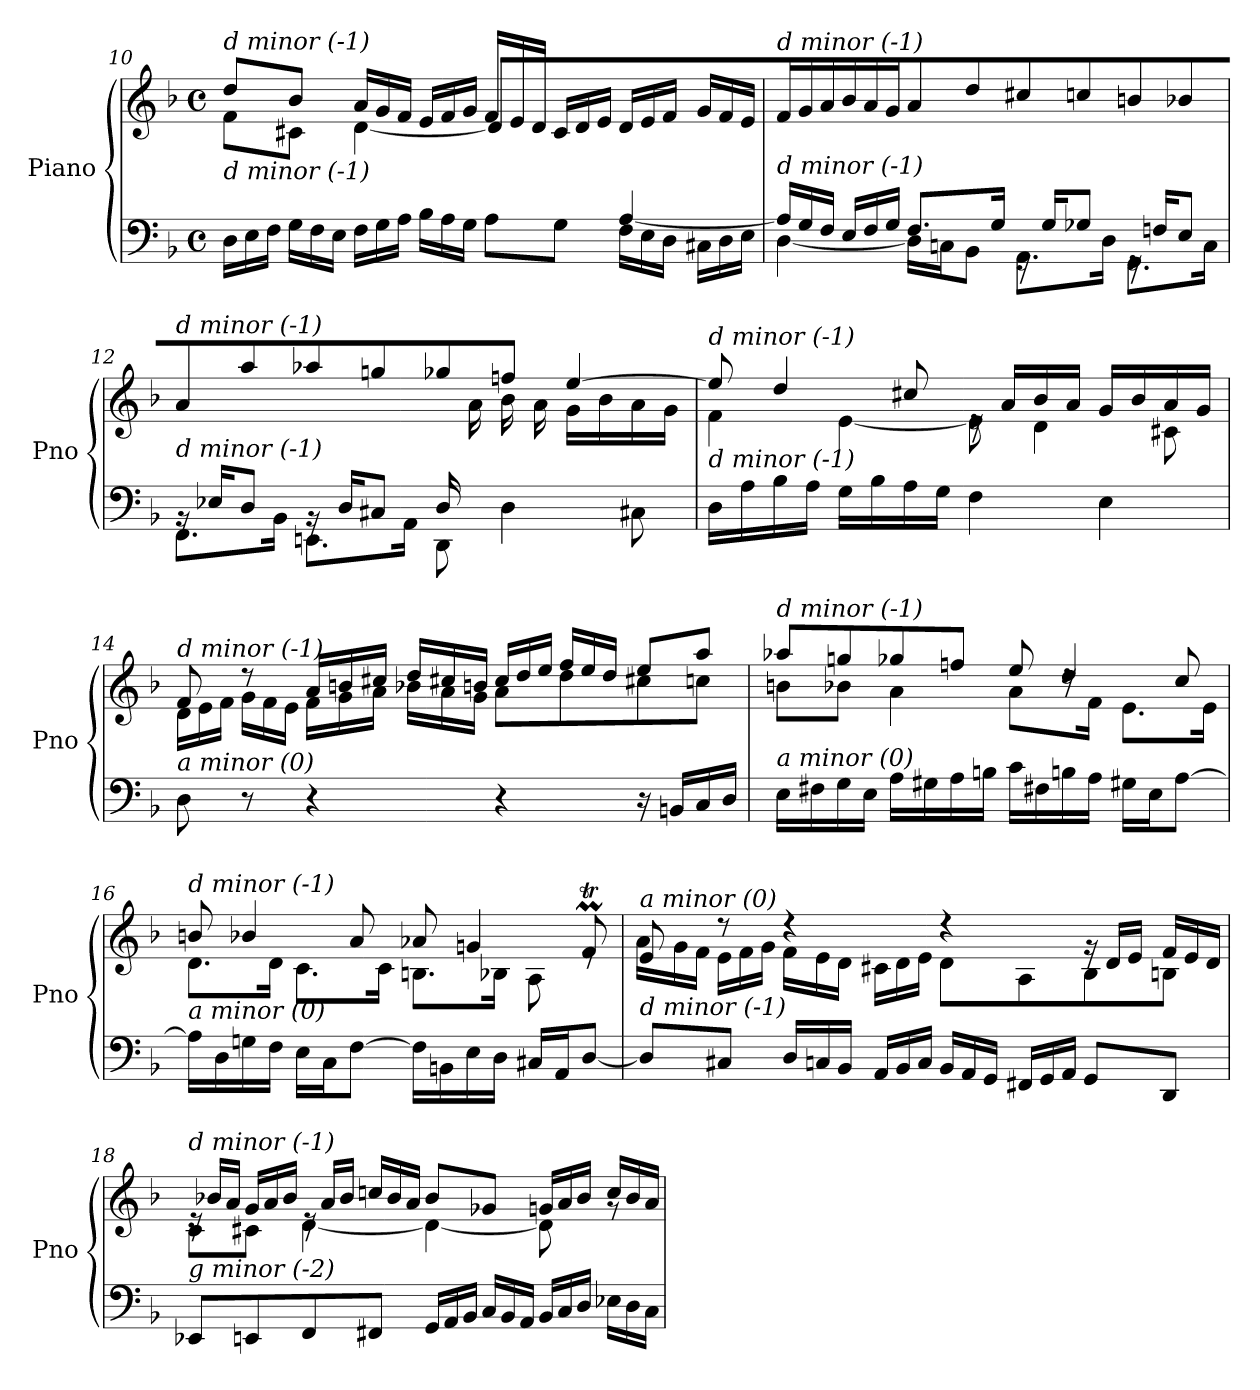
**kern	**kern
*part1	*part1
*staff2	*staff1
*I"Piano	*
*I'Pno	*
!!LO:LB:g=z
*clefF4	*clefG2
*k[b-]	*k[b-]
*M4/4	*M4/4
*met(c)	*met(c)
=10	=10
*^	*
*	*Xtuplet	*
*	*^	*^
*	*	*	*	*^
!	!	!	!LO:TX:i:t=d minor (-1)	!	!
!LO:TX:i:t=d minor (-1)	!	!	!	!	!
2ryy	24D\LL	2.ryy	8dd/L	8f\L	2.ryy
.	24E\	.	.	.	.
.	24F\JJ	.	.	.	.
.	24G\LL	.	8b-/J	8c#X\J	.
.	24F\	.	.	.	.
.	24E\JJ	.	.	.	.
*	*	*	*Xtuplet	*	*
.	24F\LL	.	24a/LL	[4d\	.
.	24G\	.	24g/	.	.
.	24A\JJ	.	24f/JJ	.	.
.	24B-\LL	.	24e/LL	.	.
.	24A\	.	24f/	.	.
.	24G\JJ	.	24g/JJ	.	.
8ryy	8A\L	.	24f/LL	8d\L]	.
.	.	.	24e/	.	.
.	.	.	24d/JJ	.	.
8B-/J	8G\J	.	24c#/LL	8ryy	.
.	.	.	24d/	.	.
.	.	.	24e/JJ	.	.
4ryy	[4A/	24F\LL	24d/LL	4ryy	4ryy
.	.	24E\	24e/	.	.
.	.	24D\JJ	24f/JJ	.	.
.	.	24C#X\LL	24g/LL	.	.
.	.	24D\	24f/	.	.
.	.	24E\JJ	24e/JJ	.	.
*	*	*	*v	*v	*v
=11	=11	=11	=11
!	!	!	!LO:TX:i:t=d minor (-1)
!LO:TX:i:t=d minor (-1)	!	!	!
*	*v	*v	*
24A/LL]	[4D\	24f/LL
24G/	.	24g/
24F/JJ	.	24a/JJ
24E/LL	.	24b-/LL
24F/	.	24a/
24G/JJ	.	24g/JJ
8.F/L	16D\LL]	8a/L
.	16Cn\J	.
.	8BB-\J	8dd/J
16G/Jk	.	.
16rGG	8.AA\L	8cc#X/L
16G/KL	.	.
8G-Xi/J	.	8ccn/
.	16D\Jk	.
16rGG	8.GG\L	8bn/
16Fn/KL	.	.
8E/J	.	8b-X/J
.	16C\Jk	.
!!LO:PB:g=z
=12	=12	=12
*	*^	*^
*	*	*	*	*^
!	!	!	!LO:TX:i:t=d minor (-1)	!	!
!LO:TX:i:t=d minor (-1)	!	!	!	!	!
2.ryy	16rBB	8.FF\L	8a/L	2.ryy	2ryy
.	16E-X/KL	.	.	.	.
.	8D/J	.	8aa/	.	.
.	.	16BB-\Jk	.	.	.
.	16rBB	8.EEn\L	8aa-Xi/	.	.
.	16D/KL	.	.	.	.
.	8C#X/J	.	8ggn/J	.	.
.	.	16AA\Jk	.	.	.
.	16D/LL	8DD\	8gg-Xi/L	.	16ryy
.	8.ryy	.	.	.	16a\
.	.	4D\	8ffn/J	.	16b-\
.	.	.	.	.	16a\JJ
4ryy	4ryy	.	[4ee/	16g\LL	4ryy
.	.	.	.	16b-\	.
.	.	8C#X\	.	16a\	.
.	.	.	.	16g\JJ	.
*v	*v	*v	*	*	*
*	*	*v	*v
=13	=13	=13
!	!LO:TX:i:t=d minor (-1)	!
!LO:TX:i:t=d minor (-1)	!	!
16D\LL	8ee/]	4f\
16A\	.	.
16B-\	4dd/	.
16A\JJ	.	.
16G\LL	.	[4e\
16B-\	.	.
16A\	8cc#X/	.
16G\JJ	.	.
4F\	16re	8e\]
.	16a/LL	.
.	16b-/	4d\
.	16a/JJ	.
4E\	16g/LL	.
.	16b-/	.
.	16a/	8c#X\
.	16g/JJ	.
!!LO:LB:g=z	!!
=14	=14	=14
!	!LO:TX:i:t=d minor (-1)	!
!LO:TX:i:t=a minor (0)	!	!
8D\	8f/	24d\LL
.	.	24e\
.	.	24f\JJ
8r	8r	24g\LL
.	.	24f\
.	.	24e\JJ
4r	24a/LL	24f\LL
.	24bn/	24g\
.	24cc#X/JJ	24a\JJ
.	24dd/LL	24b-X\LL
.	24cc#X/	24a\
.	24bn/JJ	24g\JJ
4r	24cc#/LL	8a\L
.	24dd/	.
.	24ee/JJ	.
.	24ff/LL	8dd\
.	24ee/	.
.	24dd/JJ	.
16r	8ee/L	8cc#X\
16BBn/LL	.	.
16C/	8aa/J	8ccn\J
16D/JJ	.	.
=15	=15	=15
!	!LO:TX:i:t=d minor (-1)	!
!LO:TX:i:t=a minor (0)	!	!
16E\LL	8aa-Xi/L	8bn\L
16F#X\	.	.
16G\	8ggn/	8b-X\J
16E\JJ	.	.
16A\LL	8gg-Xi/	4a\
16G#X\	.	.
16A\	8ffn/J	.
16Bn\JJ	.	.
16c\LL	8ee/	8a\L
16F#X\	.	.
16Bn\	4dd/	16rdd
16A\JJ	.	16f\Jk
16G#X\LL	.	8.e\L
16E\J	.	.
[8A\J	8cc/	.
.	.	16e\Jk
!!LO:LB:g=z	!!
=16	=16	=16
!	!LO:TX:i:t=d minor (-1)	!
!LO:TX:i:t=a minor (0)	!	!
16A\LL]	8bn/	8.d\L
16D\	.	.
16Gn\	4b-X/	.
16F\JJ	.	16d\Jk
16E\LL	.	8.c\L
16C\J	.	.
[8F\J	8a/	.
.	.	16c\Jk
16F\LL]	8a-Xi/	8.Bn\L
16BBn\	.	.
16E\	4gn/	.
16D\JJ	.	16B-X\Jk
16C#X/LL	.	8A\
16AA/J	.	.
[8D/J	8fTM/	8re
=17	=17	=17
!	!LO:TX:i:t=a minor (0)	!
!LO:TX:i:t=d minor (-1)	!	!
8D/L]	8e/	24a\LL
.	.	24g\
.	.	24f\JJ
8C#X/J	8r	24e\LL
.	.	24f\
.	.	24g\JJ
24D/LL	4r	24f\LL
24Cn/	.	24e\
24BB-/JJ	.	24d\JJ
24AA/LL	.	24c#X\LL
24BB-/	.	24d\
24C/JJ	.	24e\JJ
24BB-/LL	4r	8d\L
24AA/	.	.
24GG/JJ	.	.
24FF#Xj/LL	.	8A\
24GG/	.	.
24AA/JJ	.	.
8GG/L	24rg	8B-\
.	24d/LL	.
.	24e/JJ	.
8DD/J	24f/LL	8Bn\J
.	24e/	.
.	24d/JJ	.
!!LO:LB:g=z	!!
=18	=18	=18
!	!LO:TX:i:t=d minor (-1)	!
!LO:TX:i:t=g minor (-2)	!	!
8EE-X/L	24re	8c\L
.	24b-X/LL	.
.	24a/JJ	.
8EEn/	24g/LL	8c#X\J
.	24a/	.
.	24b-/JJ	.
8FF/	24re	[4d\
.	24a/LL	.
.	24b-/JJ	.
8FF#X/J	24ccn/LL	.
.	24b-/	.
.	24a/JJ	.
24GG/LL	8b-/L	4d\_
24AA/	.	.
24BB-/JJ	.	.
24C/LL	8g-Xi/J	.
24BB-/	.	.
24AA/JJ	.	.
24BB-/LL	24g/LL	8d\]
24C/	24a/	.
24D/JJ	24b-/JJ	.
24E-X\LL	24cc/LL	8rg
24D\	24b-/	.
24C\JJ	24a/JJ	.
*	*v	*v
=	=
*-	*-
